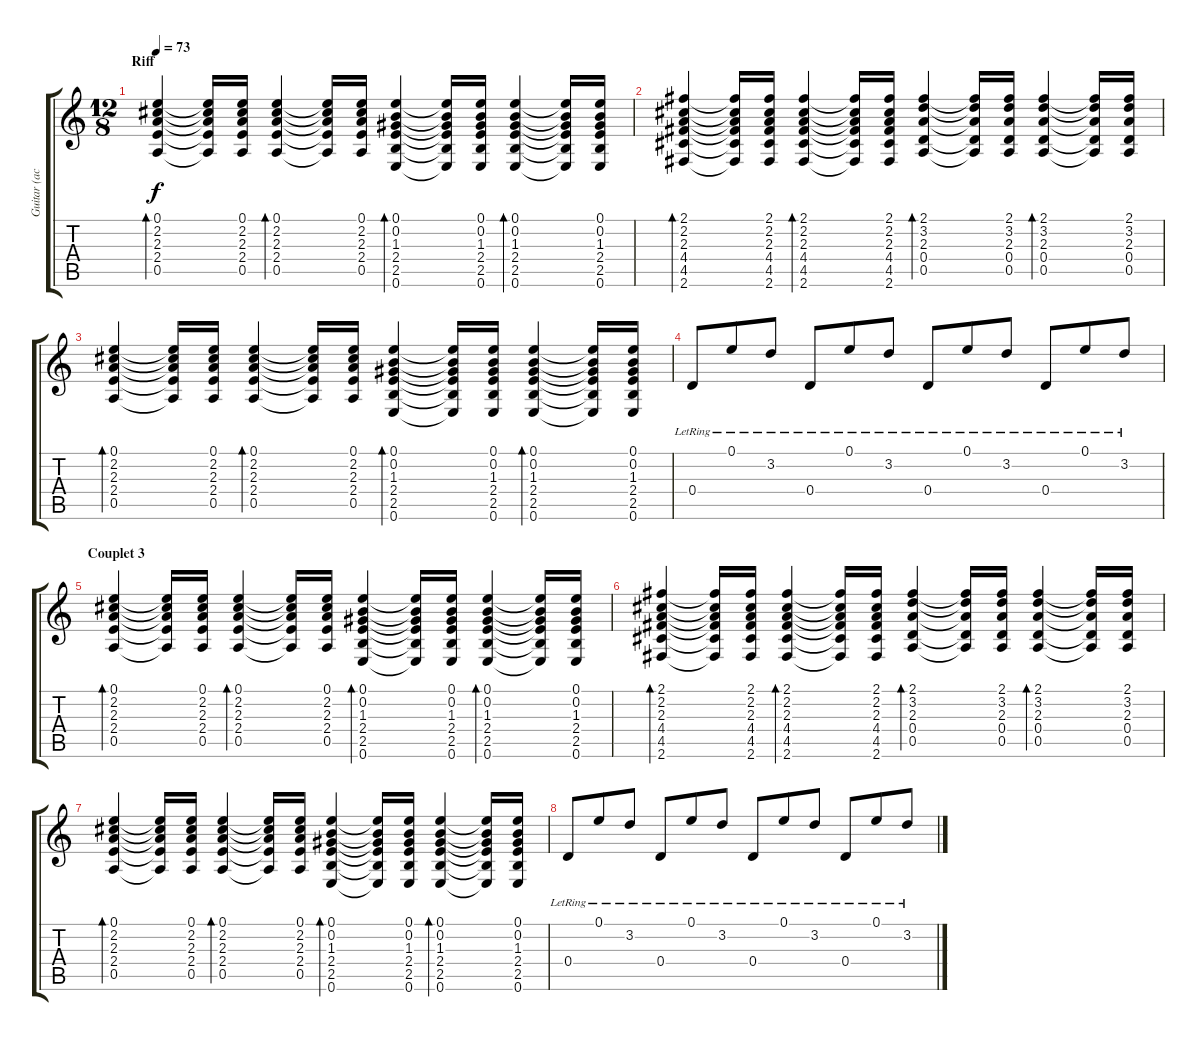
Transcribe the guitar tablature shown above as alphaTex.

\track ("Guitar (acoustic 2)" "Guitar (ac") {instrument acousticguitarsteel}
\staff {score tabs}
\tuning (E4 B3 G3 D3 A2 E2) {hide}
\ts (12 8)
\section ("" "Riff")
\tempo 73
\clef g2
\ks c
(0.1 2.2 2.3 2.4 0.5).4{bd 60 dy f} (0.1{t} 2.2{t} 2.3{t} 2.4{t} 0.5{t}).16 (0.1 2.2 2.3 2.4 0.5).16 (0.1 2.2 2.3 2.4 0.5).4{bd 60} (0.1{t} 2.2{t} 2.3{t} 2.4{t} 0.5{t}).16 (0.1 2.2 2.3 2.4 0.5).16 (0.1 0.2 1.3 2.4 2.5 0.6).4{bd 60} (0.1{t} 0.2{t} 1.3{t} 2.4{t} 2.5{t} 0.6{t}).16 (0.1 0.2 1.3 2.4 2.5 0.6).16 (0.1 0.2 1.3 2.4 2.5 0.6).4{bd 60} (0.1{t} 0.2{t} 1.3{t} 2.4{t} 2.5{t} 0.6{t}).16 (0.1 0.2 1.3 2.4 2.5 0.6).16 |
(2.1 2.2 2.3 4.4 4.5 2.6).4{bd 60} (2.1{t} 2.2{t} 2.3{t} 4.4{t} 4.5{t} 2.6{t}).16 (2.1 2.2 2.3 4.4 4.5 2.6).16 (2.1 2.2 2.3 4.4 4.5 2.6).4{bd 60} (2.1{t} 2.2{t} 2.3{t} 4.4{t} 4.5{t} 2.6{t}).16 (2.1 2.2 2.3 4.4 4.5 2.6).16 (2.1 3.2 2.3 0.4 0.5).4{bd 60} (2.1{t} 3.2{t} 2.3{t} 0.4{t} 0.5{t}).16 (2.1 3.2 2.3 0.4 0.5).16 (2.1 3.2 2.3 0.4 0.5).4{bd 60} (2.1{t} 3.2{t} 2.3{t} 0.4{t} 0.5{t}).16 (2.1 3.2 2.3 0.4 0.5).16 |
(0.1 2.2 2.3 2.4 0.5).4{bd 60} (0.1{t} 2.2{t} 2.3{t} 2.4{t} 0.5{t}).16 (0.1 2.2 2.3 2.4 0.5).16 (0.1 2.2 2.3 2.4 0.5).4{bd 60} (0.1{t} 2.2{t} 2.3{t} 2.4{t} 0.5{t}).16 (0.1 2.2 2.3 2.4 0.5).16 (0.1 0.2 1.3 2.4 2.5 0.6).4{bd 60} (0.1{t} 0.2{t} 1.3{t} 2.4{t} 2.5{t} 0.6{t}).16 (0.1 0.2 1.3 2.4 2.5 0.6).16 (0.1 0.2 1.3 2.4 2.5 0.6).4{bd 60} (0.1{t} 0.2{t} 1.3{t} 2.4{t} 2.5{t} 0.6{t}).16 (0.1 0.2 1.3 2.4 2.5 0.6).16 |
0.4{lr}.8 0.1{lr}.8 3.2{lr}.8 0.4{lr}.8 0.1{lr}.8 3.2{lr}.8 0.4{lr}.8 0.1{lr}.8 3.2{lr}.8 0.4{lr}.8 0.1{lr}.8 3.2{lr}.8 |
\section ("" "Couplet 3")
(0.1 2.2 2.3 2.4 0.5).4{bd 60} (0.1{t} 2.2{t} 2.3{t} 2.4{t} 0.5{t}).16 (0.1 2.2 2.3 2.4 0.5).16 (0.1 2.2 2.3 2.4 0.5).4{bd 60} (0.1{t} 2.2{t} 2.3{t} 2.4{t} 0.5{t}).16 (0.1 2.2 2.3 2.4 0.5).16 (0.1 0.2 1.3 2.4 2.5 0.6).4{bd 60} (0.1{t} 0.2{t} 1.3{t} 2.4{t} 2.5{t} 0.6{t}).16 (0.1 0.2 1.3 2.4 2.5 0.6).16 (0.1 0.2 1.3 2.4 2.5 0.6).4{bd 60} (0.1{t} 0.2{t} 1.3{t} 2.4{t} 2.5{t} 0.6{t}).16 (0.1 0.2 1.3 2.4 2.5 0.6).16 |
(2.1 2.2 2.3 4.4 4.5 2.6).4{bd 60} (2.1{t} 2.2{t} 2.3{t} 4.4{t} 4.5{t} 2.6{t}).16 (2.1 2.2 2.3 4.4 4.5 2.6).16 (2.1 2.2 2.3 4.4 4.5 2.6).4{bd 60} (2.1{t} 2.2{t} 2.3{t} 4.4{t} 4.5{t} 2.6{t}).16 (2.1 2.2 2.3 4.4 4.5 2.6).16 (2.1 3.2 2.3 0.4 0.5).4{bd 60} (2.1{t} 3.2{t} 2.3{t} 0.4{t} 0.5{t}).16 (2.1 3.2 2.3 0.4 0.5).16 (2.1 3.2 2.3 0.4 0.5).4{bd 60} (2.1{t} 3.2{t} 2.3{t} 0.4{t} 0.5{t}).16 (2.1 3.2 2.3 0.4 0.5).16 |
(0.1 2.2 2.3 2.4 0.5).4{bd 60} (0.1{t} 2.2{t} 2.3{t} 2.4{t} 0.5{t}).16 (0.1 2.2 2.3 2.4 0.5).16 (0.1 2.2 2.3 2.4 0.5).4{bd 60} (0.1{t} 2.2{t} 2.3{t} 2.4{t} 0.5{t}).16 (0.1 2.2 2.3 2.4 0.5).16 (0.1 0.2 1.3 2.4 2.5 0.6).4{bd 60} (0.1{t} 0.2{t} 1.3{t} 2.4{t} 2.5{t} 0.6{t}).16 (0.1 0.2 1.3 2.4 2.5 0.6).16 (0.1 0.2 1.3 2.4 2.5 0.6).4{bd 60} (0.1{t} 0.2{t} 1.3{t} 2.4{t} 2.5{t} 0.6{t}).16 (0.1 0.2 1.3 2.4 2.5 0.6).16 |
0.4{lr}.8 0.1{lr}.8 3.2{lr}.8 0.4{lr}.8 0.1{lr}.8 3.2{lr}.8 0.4{lr}.8 0.1{lr}.8 3.2{lr}.8 0.4{lr}.8 0.1{lr}.8 3.2{lr}.8
